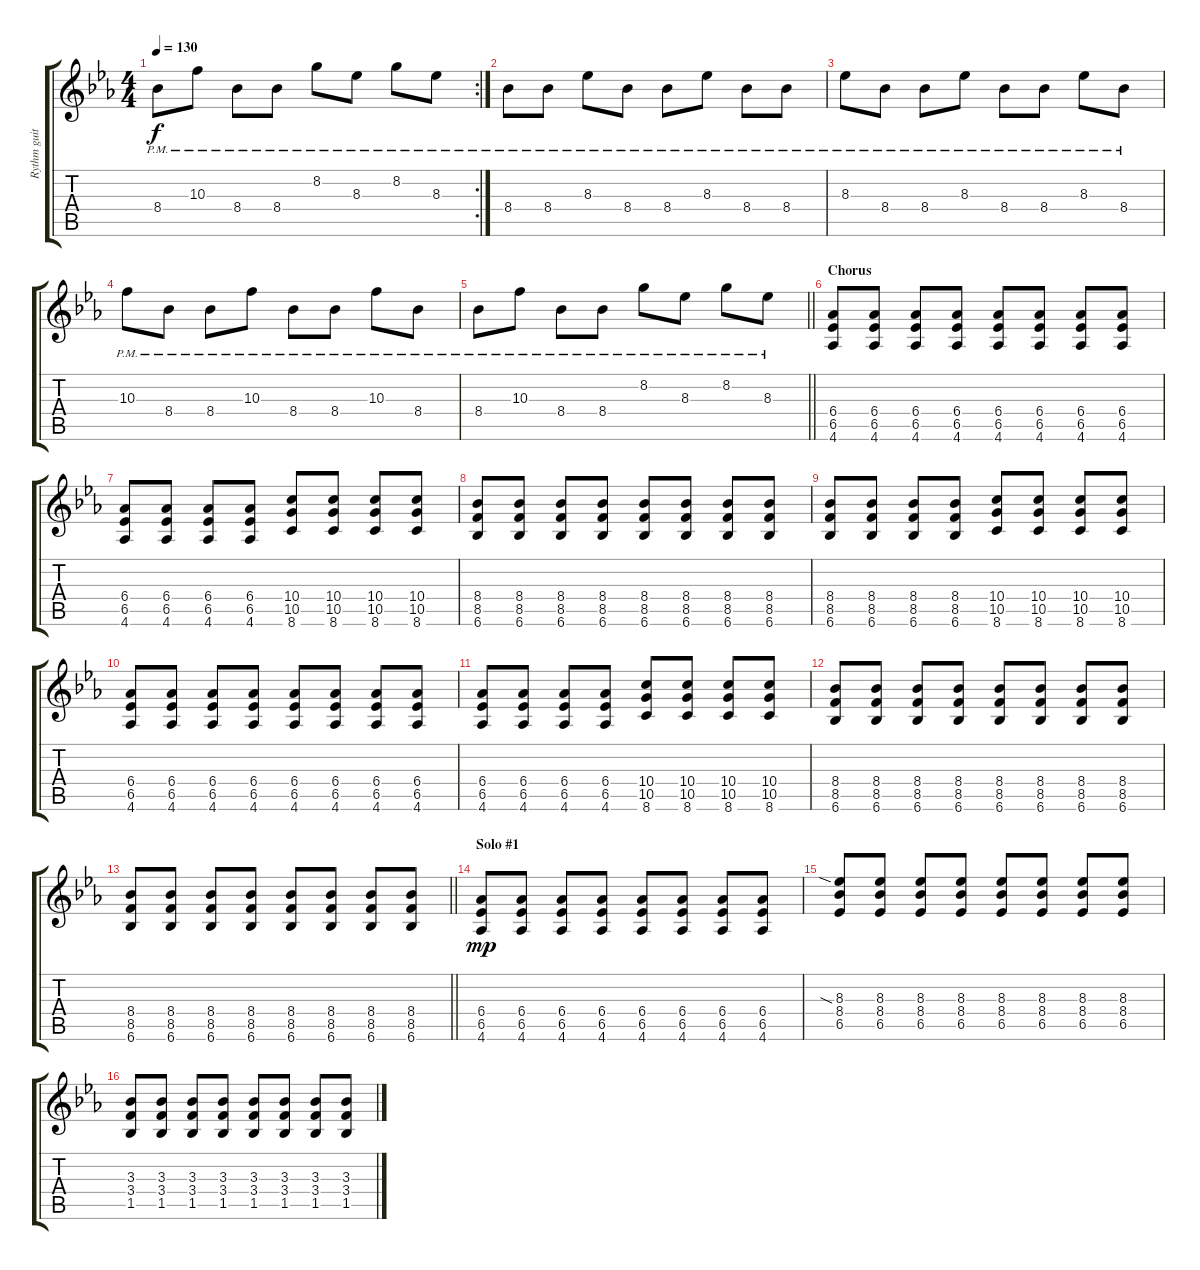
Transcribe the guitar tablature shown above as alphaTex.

\track ("Rythm guitar" "Rythm guit") {instrument overdrivenguitar}
\staff {score tabs}
\tuning (E4 B3 G3 D3 A2 E2) {hide}
\rc 2
\ts (4 4)
\tempo 130
\clef g2
\ks eb
8.4{pm}.8{dy f} 10.3{pm}.8 8.4{pm}.8 8.4{pm}.8 8.2{pm}.8 8.3{pm}.8 8.2{pm}.8 8.3{pm}.8 |
8.4{pm}.8 8.4{pm}.8 8.3{pm}.8 8.4{pm}.8 8.4{pm}.8 8.3{pm}.8 8.4{pm}.8 8.4{pm}.8 |
8.3{pm}.8 8.4{pm}.8 8.4{pm}.8 8.3{pm}.8 8.4{pm}.8 8.4{pm}.8 8.3{pm}.8 8.4{pm}.8 |
10.3{pm}.8 8.4{pm}.8 8.4{pm}.8 10.3{pm}.8 8.4{pm}.8 8.4{pm}.8 10.3{pm}.8 8.4{pm}.8 |
\barLineRight lightlight
8.4{pm}.8 10.3{pm}.8 8.4{pm}.8 8.4{pm}.8 8.2{pm}.8 8.3{pm}.8 8.2{pm}.8 8.3{pm}.8 |
\section ("" "Chorus")
(6.4 6.5 4.6).8 (6.4 6.5 4.6).8 (6.4 6.5 4.6).8 (6.4 6.5 4.6).8 (6.4 6.5 4.6).8 (6.4 6.5 4.6).8 (6.4 6.5 4.6).8 (6.4 6.5 4.6).8 |
(6.4 6.5 4.6).8 (6.4 6.5 4.6).8 (6.4 6.5 4.6).8 (6.4 6.5 4.6).8 (10.4 10.5 8.6).8 (10.4 10.5 8.6).8 (10.4 10.5 8.6).8 (10.4 10.5 8.6).8 |
(8.4 8.5 6.6).8 (8.4 8.5 6.6).8 (8.4 8.5 6.6).8 (8.4 8.5 6.6).8 (8.4 8.5 6.6).8 (8.4 8.5 6.6).8 (8.4 8.5 6.6).8 (8.4 8.5 6.6).8 |
(8.4 8.5 6.6).8 (8.4 8.5 6.6).8 (8.4 8.5 6.6).8 (8.4 8.5 6.6).8 (10.4 10.5 8.6).8 (10.4 10.5 8.6).8 (10.4 10.5 8.6).8 (10.4 10.5 8.6).8 |
(6.4 6.5 4.6).8 (6.4 6.5 4.6).8 (6.4 6.5 4.6).8 (6.4 6.5 4.6).8 (6.4 6.5 4.6).8 (6.4 6.5 4.6).8 (6.4 6.5 4.6).8 (6.4 6.5 4.6).8 |
(6.4 6.5 4.6).8 (6.4 6.5 4.6).8 (6.4 6.5 4.6).8 (6.4 6.5 4.6).8 (10.4 10.5 8.6).8 (10.4 10.5 8.6).8 (10.4 10.5 8.6).8 (10.4 10.5 8.6).8 |
(8.4 8.5 6.6).8 (8.4 8.5 6.6).8 (8.4 8.5 6.6).8 (8.4 8.5 6.6).8 (8.4 8.5 6.6).8 (8.4 8.5 6.6).8 (8.4 8.5 6.6).8 (8.4 8.5 6.6).8 |
\barLineRight lightlight
(8.4 8.5 6.6).8 (8.4 8.5 6.6).8 (8.4 8.5 6.6).8 (8.4 8.5 6.6).8 (8.4 8.5 6.6).8 (8.4 8.5 6.6).8 (8.4 8.5 6.6).8 (8.4 8.5 6.6).8 |
\section ("" "Solo #1")
(6.4 6.5 4.6).8{dy mp} (6.4 6.5 4.6).8 (6.4 6.5 4.6).8 (6.4 6.5 4.6).8 (6.4 6.5 4.6).8 (6.4 6.5 4.6).8 (6.4 6.5 4.6).8 (6.4 6.5 4.6).8 |
(8.3{sia} 8.4 6.5).8 (8.3 8.4 6.5).8 (8.3 8.4 6.5).8 (8.3 8.4 6.5).8 (8.3 8.4 6.5).8 (8.3 8.4 6.5).8 (8.3 8.4 6.5).8 (8.3 8.4 6.5).8 |
(3.3 3.4 1.5).8 (3.3 3.4 1.5).8 (3.3 3.4 1.5).8 (3.3 3.4 1.5).8 (3.3 3.4 1.5).8 (3.3 3.4 1.5).8 (3.3 3.4 1.5).8 (3.3 3.4 1.5).8
